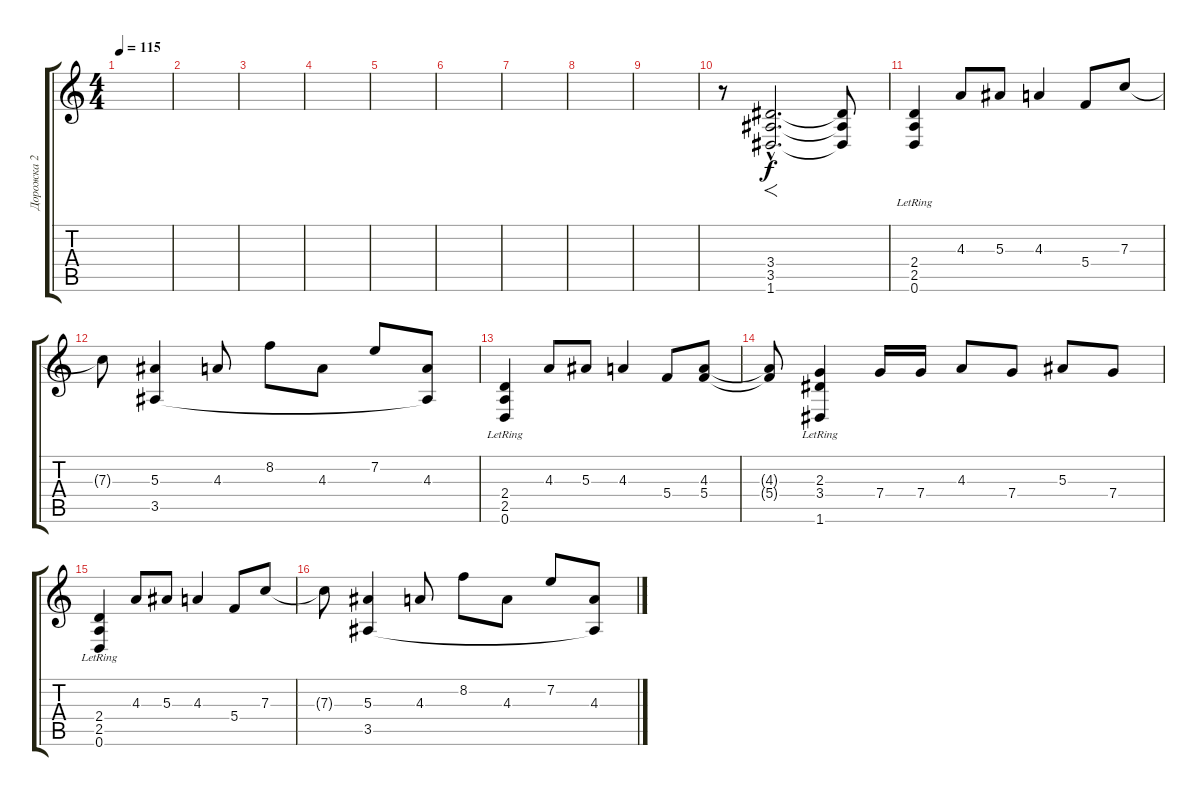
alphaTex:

\track ("Дорожка 2" "Дорожка 2") {instrument distortionguitar}
\staff {score tabs}
\tuning (D4 A3 F3 C3 G2 D2) {hide}
\ts (4 4)
\tempo 115
\clef g2
\ks c
|
|
|
|
|
|
|
|
|
r.8 (3.4{hac} 3.5{hac} 1.6{hac}).2{f d} (3.4{t} 3.5{t} 1.6{t}).8 |
(2.4{lr} 2.5{lr} 0.6{lr}).4 4.3.8 5.3.8 4.3.4 5.4.8 7.3.8 |
7.3{t}.8 (5.3 3.5).4 4.3.8 8.2.8 4.3.8 7.2.8 (4.3 3.5{t}).8 |
(2.4{lr} 2.5{lr} 0.6{lr}).4 4.3.8 5.3.8 4.3.4 5.4.8 (4.3 5.4).8 |
(4.3{t} 5.4{t}).8 (2.3 3.4 1.6{lr}).4 7.4.16 7.4.16 4.3.8 7.4.8 5.3.8 7.4.8 |
(2.4{lr} 2.5{lr} 0.6{lr}).4 4.3.8 5.3.8 4.3.4 5.4.8 7.3.8 |
7.3{t}.8 (5.3 3.5).4 4.3.8 8.2.8 4.3.8 7.2.8 (4.3 3.5{t}).8
